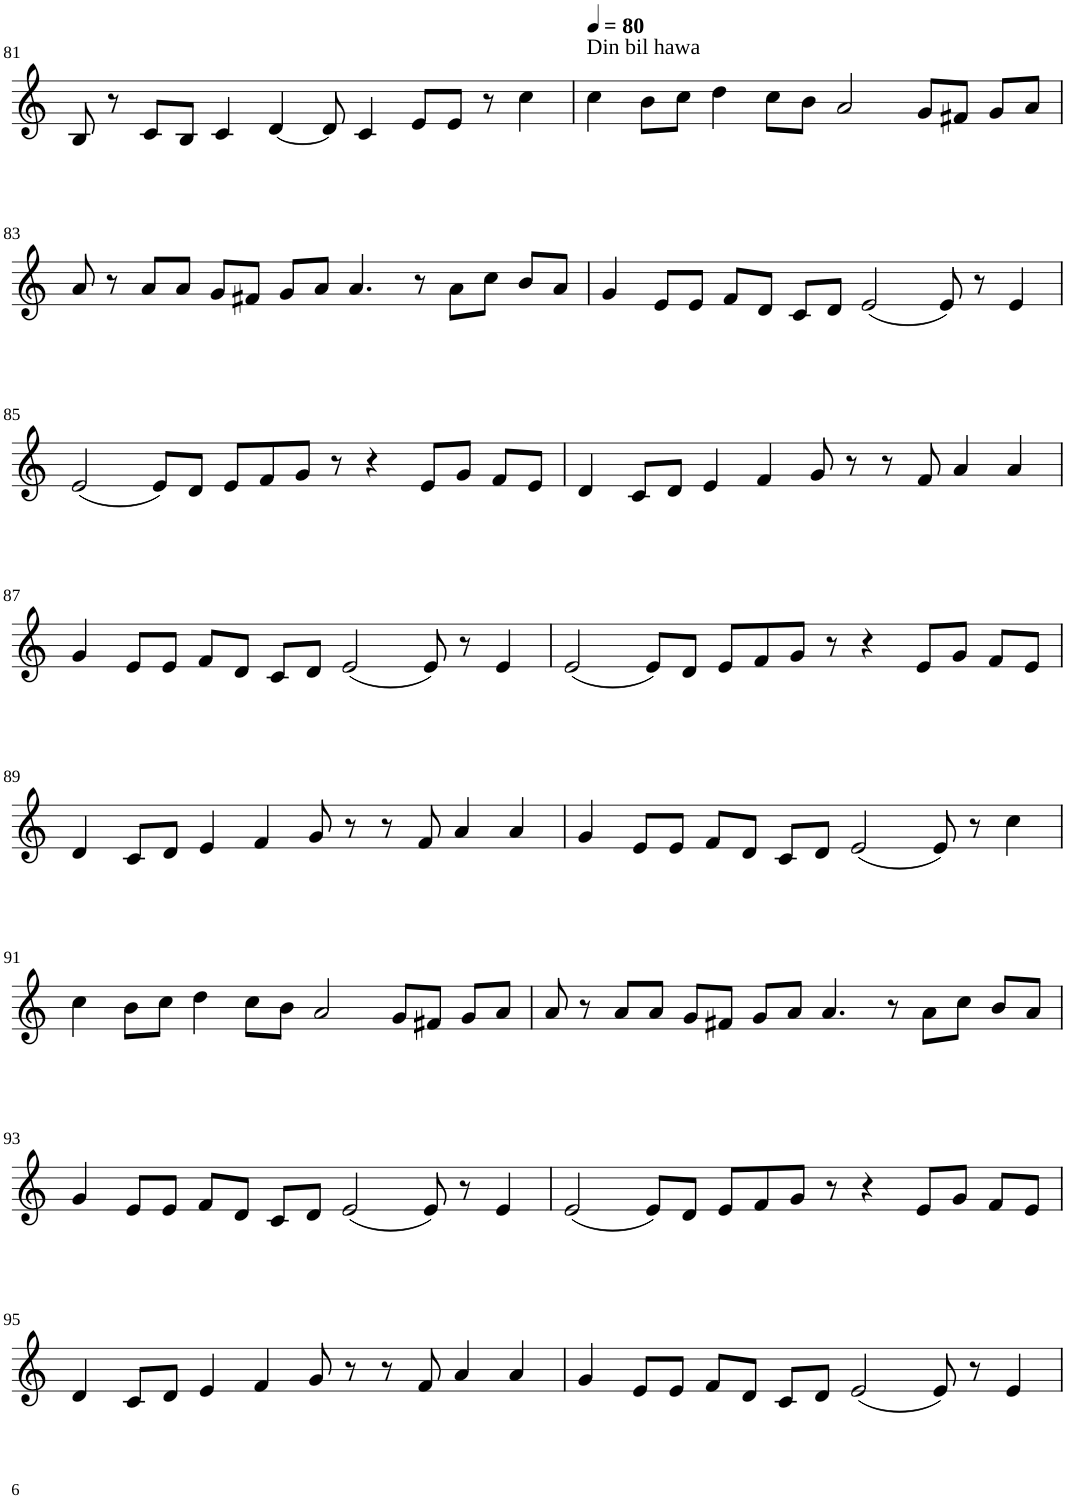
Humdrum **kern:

**kern
*part1
*staff1
*I"Violin
!!LO:PB:g=z
*clefG2
*k[]
*M8/4
=81
8B/
8r
8c/L
8B/J
4c/
[4d/
8d/]
4c/
8e/L
8e/J
8r
4cc\
=82
*MM80
!LO:TX:a:t=Din bil hawa
4cc\
8b\L
8cc\J
4dd\
8cc\L
8b\J
2a/
8g/L
8f#X/J
8g/L
8a/J
!!LO:LB:g=z
=83
8a/
8r
8a/L
8a/J
8g/L
8f#X/J
8g/L
8a/J
4.a/
8r
8a\L
8cc\J
8b/L
8a/J
=84
4g/
8e/L
8e/J
8f/L
8d/J
8c/L
8d/J
(2e/
8e/)
8r
4e/
!!LO:LB:g=z
=85
(2e/
8e/L)
8d/J
8e/L
8f/
8g/J
8r
4r
8e/L
8g/J
8f/L
8e/J
=86
4d/
8c/L
8d/J
4e/
4f/
8g/
8r
8r
8f/
4a/
4a/
!!LO:LB:g=z
=87
4g/
8e/L
8e/J
8f/L
8d/J
8c/L
8d/J
(2e/
8e/)
8r
4e/
=88
(2e/
8e/L)
8d/J
8e/L
8f/
8g/J
8r
4r
8e/L
8g/J
8f/L
8e/J
!!LO:LB:g=z
=89
4d/
8c/L
8d/J
4e/
4f/
8g/
8r
8r
8f/
4a/
4a/
=90
4g/
8e/L
8e/J
8f/L
8d/J
8c/L
8d/J
(2e/
8e/)
8r
4cc\
!!LO:LB:g=z
=91
4cc\
8b\L
8cc\J
4dd\
8cc\L
8b\J
2a/
8g/L
8f#X/J
8g/L
8a/J
=92
8a/
8r
8a/L
8a/J
8g/L
8f#X/J
8g/L
8a/J
4.a/
8r
8a\L
8cc\J
8b/L
8a/J
!!LO:LB:g=z
=93
4g/
8e/L
8e/J
8f/L
8d/J
8c/L
8d/J
(2e/
8e/)
8r
4e/
=94
(2e/
8e/L)
8d/J
8e/L
8f/
8g/J
8r
4r
8e/L
8g/J
8f/L
8e/J
!!LO:LB:g=z
=95
4d/
8c/L
8d/J
4e/
4f/
8g/
8r
8r
8f/
4a/
4a/
=96
4g/
8e/L
8e/J
8f/L
8d/J
8c/L
8d/J
(2e/
8e/)
8r
4e/
=
*-
